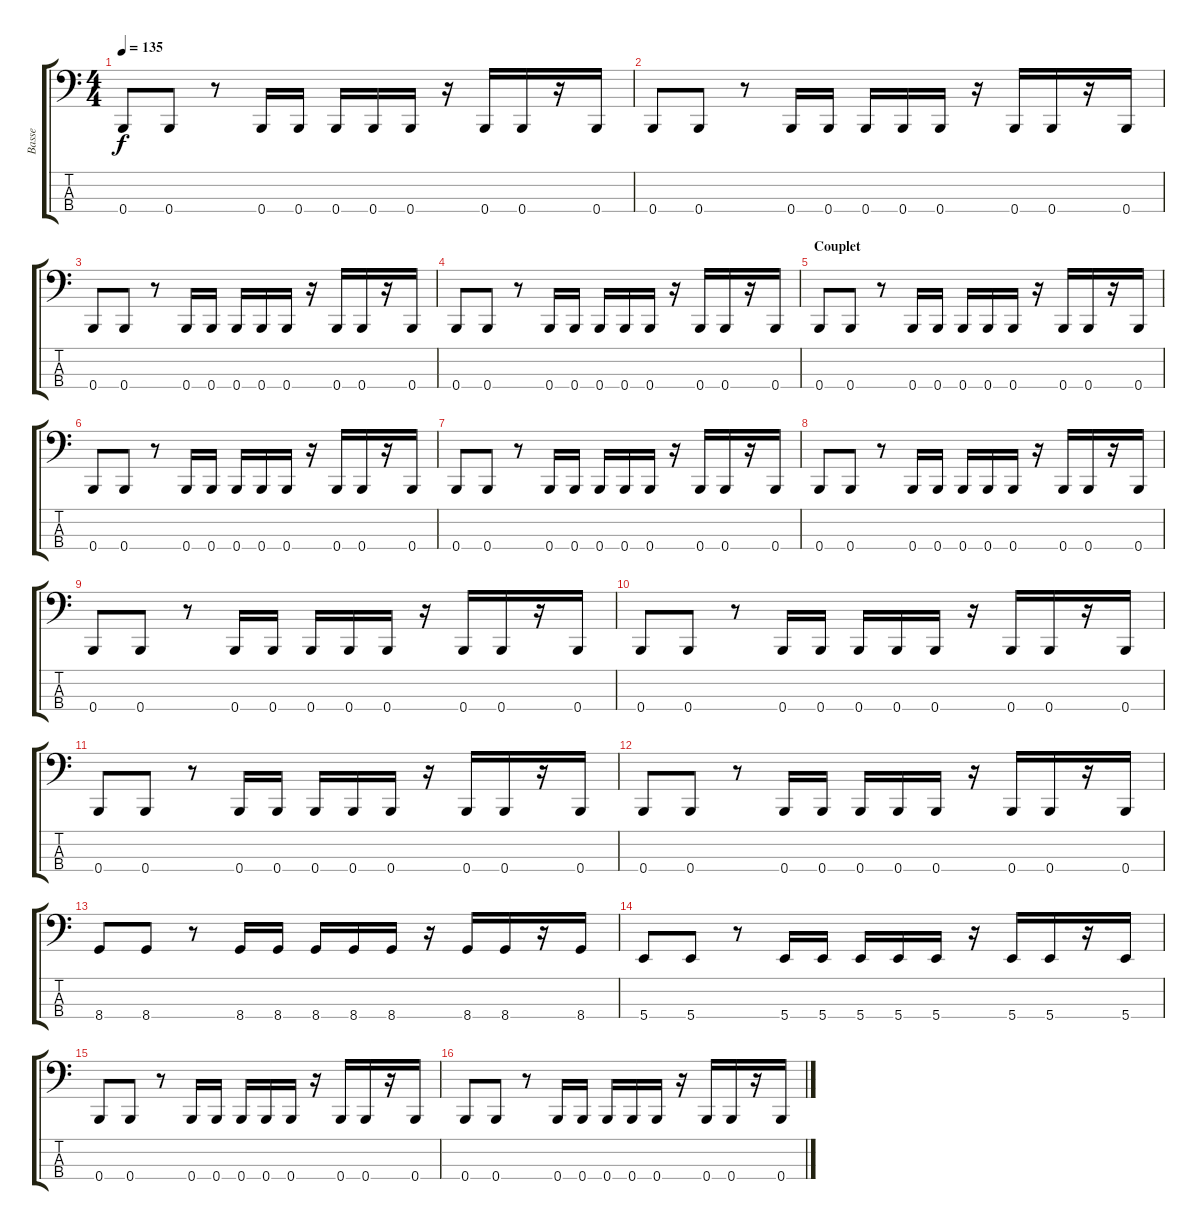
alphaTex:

\track ("Basse" "Basse") {instrument electricbassfinger}
\staff {score tabs}
\tuning (E2 B1 Gb1 B0) {hide}
\ts (4 4)
\tempo 135
\clef f4
\ks c
0.4.8{dy f} 0.4.8 r.8 0.4.16 0.4.16 0.4.16 0.4.16 0.4.16 r.16 0.4.16 0.4.16 r.16 0.4.16 |
0.4.8 0.4.8 r.8 0.4.16 0.4.16 0.4.16 0.4.16 0.4.16 r.16 0.4.16 0.4.16 r.16 0.4.16 |
0.4.8 0.4.8 r.8 0.4.16 0.4.16 0.4.16 0.4.16 0.4.16 r.16 0.4.16 0.4.16 r.16 0.4.16 |
0.4.8 0.4.8 r.8 0.4.16 0.4.16 0.4.16 0.4.16 0.4.16 r.16 0.4.16 0.4.16 r.16 0.4.16 |
\section ("" "Couplet")
0.4.8 0.4.8 r.8 0.4.16 0.4.16 0.4.16 0.4.16 0.4.16 r.16 0.4.16 0.4.16 r.16 0.4.16 |
0.4.8 0.4.8 r.8 0.4.16 0.4.16 0.4.16 0.4.16 0.4.16 r.16 0.4.16 0.4.16 r.16 0.4.16 |
0.4.8 0.4.8 r.8 0.4.16 0.4.16 0.4.16 0.4.16 0.4.16 r.16 0.4.16 0.4.16 r.16 0.4.16 |
0.4.8 0.4.8 r.8 0.4.16 0.4.16 0.4.16 0.4.16 0.4.16 r.16 0.4.16 0.4.16 r.16 0.4.16 |
0.4.8 0.4.8 r.8 0.4.16 0.4.16 0.4.16 0.4.16 0.4.16 r.16 0.4.16 0.4.16 r.16 0.4.16 |
0.4.8 0.4.8 r.8 0.4.16 0.4.16 0.4.16 0.4.16 0.4.16 r.16 0.4.16 0.4.16 r.16 0.4.16 |
0.4.8 0.4.8 r.8 0.4.16 0.4.16 0.4.16 0.4.16 0.4.16 r.16 0.4.16 0.4.16 r.16 0.4.16 |
0.4.8 0.4.8 r.8 0.4.16 0.4.16 0.4.16 0.4.16 0.4.16 r.16 0.4.16 0.4.16 r.16 0.4.16 |
8.4.8 8.4.8 r.8 8.4.16 8.4.16 8.4.16 8.4.16 8.4.16 r.16 8.4.16 8.4.16 r.16 8.4.16 |
5.4.8 5.4.8 r.8 5.4.16 5.4.16 5.4.16 5.4.16 5.4.16 r.16 5.4.16 5.4.16 r.16 5.4.16 |
0.4.8 0.4.8 r.8 0.4.16 0.4.16 0.4.16 0.4.16 0.4.16 r.16 0.4.16 0.4.16 r.16 0.4.16 |
0.4.8 0.4.8 r.8 0.4.16 0.4.16 0.4.16 0.4.16 0.4.16 r.16 0.4.16 0.4.16 r.16 0.4.16
